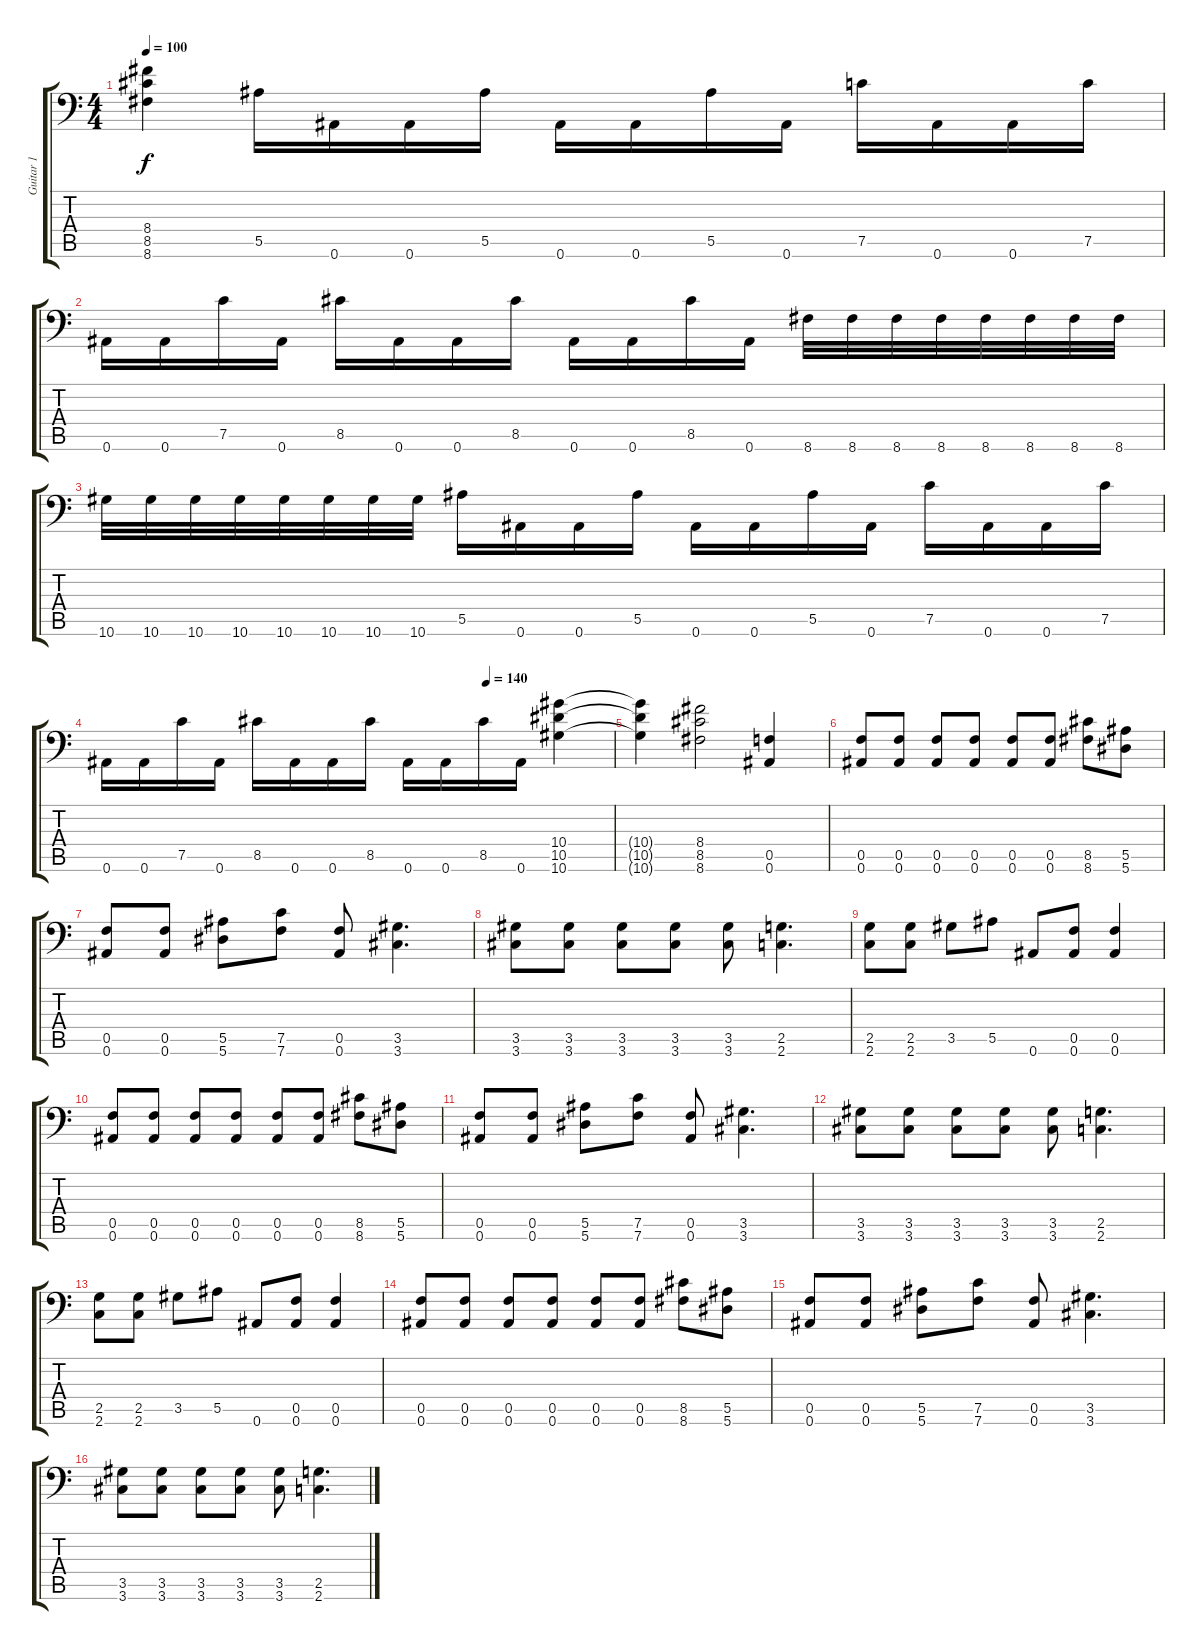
\track ("Guitar 1" "Guitar 1") {instrument distortionguitar}
\staff {score tabs}
\tuning (C4 G3 Eb3 Bb2 F2 Bb1) {hide}
\ts (4 4)
\tempo 100
\clef f4
\ks c
(8.4 8.5 8.6).4{dy f} 5.5.16 0.6.16 0.6.16 5.5.16 0.6.16 0.6.16 5.5.16 0.6.16 7.5.16 0.6.16 0.6.16 7.5.16 |
0.6.16 0.6.16 7.5.16 0.6.16 8.5.16 0.6.16 0.6.16 8.5.16 0.6.16 0.6.16 8.5.16 0.6.16 8.6.32 8.6.32 8.6.32 8.6.32 8.6.32 8.6.32 8.6.32 8.6.32 |
10.6.32 10.6.32 10.6.32 10.6.32 10.6.32 10.6.32 10.6.32 10.6.32 5.5.16 0.6.16 0.6.16 5.5.16 0.6.16 0.6.16 5.5.16 0.6.16 7.5.16 0.6.16 0.6.16 7.5.16 |
\tempo (140 0.75)
0.6.16 0.6.16 7.5.16 0.6.16 8.5.16 0.6.16 0.6.16 8.5.16 0.6.16 0.6.16 8.5.16 0.6.16 (10.4 10.5 10.6).4 |
(10.4{t} 10.5{t} 10.6{t}).4 (8.4 8.5 8.6).2 (0.5 0.6).4 |
(0.5 0.6).8 (0.5 0.6).8 (0.5 0.6).8 (0.5 0.6).8 (0.5 0.6).8 (0.5 0.6).8 (8.5 8.6).8 (5.5 5.6).8 |
(0.5 0.6).8 (0.5 0.6).8 (5.5 5.6).8 (7.5 7.6).8 (0.5 0.6).8 (3.5 3.6).4{d} |
(3.5 3.6).8 (3.5 3.6).8 (3.5 3.6).8 (3.5 3.6).8 (3.5 3.6).8 (2.5 2.6).4{d} |
(2.5 2.6).8 (2.5 2.6).8 3.5.8 5.5.8 0.6.8 (0.5 0.6).8 (0.5 0.6).4 |
(0.5 0.6).8 (0.5 0.6).8 (0.5 0.6).8 (0.5 0.6).8 (0.5 0.6).8 (0.5 0.6).8 (8.5 8.6).8 (5.5 5.6).8 |
(0.5 0.6).8 (0.5 0.6).8 (5.5 5.6).8 (7.5 7.6).8 (0.5 0.6).8 (3.5 3.6).4{d} |
(3.5 3.6).8 (3.5 3.6).8 (3.5 3.6).8 (3.5 3.6).8 (3.5 3.6).8 (2.5 2.6).4{d} |
(2.5 2.6).8 (2.5 2.6).8 3.5.8 5.5.8 0.6.8 (0.5 0.6).8 (0.5 0.6).4 |
(0.5 0.6).8 (0.5 0.6).8 (0.5 0.6).8 (0.5 0.6).8 (0.5 0.6).8 (0.5 0.6).8 (8.5 8.6).8 (5.5 5.6).8 |
(0.5 0.6).8 (0.5 0.6).8 (5.5 5.6).8 (7.5 7.6).8 (0.5 0.6).8 (3.5 3.6).4{d} |
(3.5 3.6).8 (3.5 3.6).8 (3.5 3.6).8 (3.5 3.6).8 (3.5 3.6).8 (2.5 2.6).4{d}
